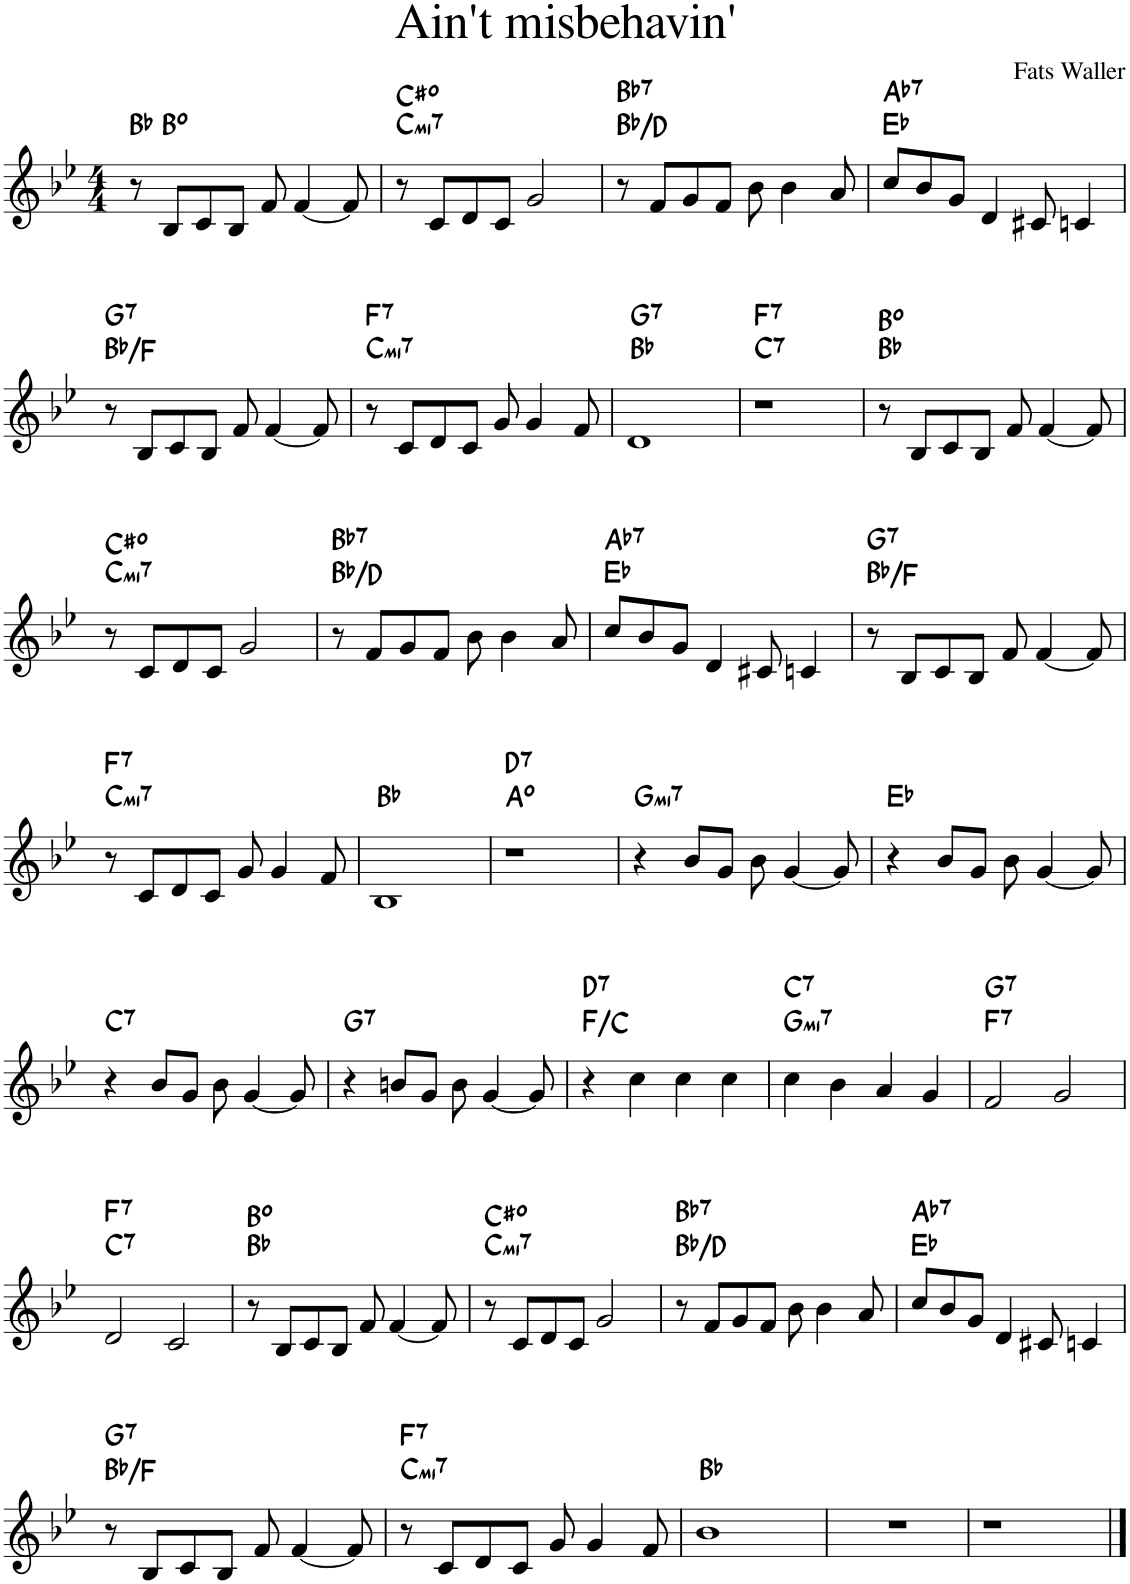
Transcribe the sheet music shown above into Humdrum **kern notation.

**kern	**harte
*part1	*part1
*staff1	*
*I"Piano	*
*I'Pno	*
*clefG2	*
*k[b-e-]	*
*M4/4	*
=1	=1
8r	Bb:maj
8B-/L	B:dim
8c/	.
8B-/J	.
8f/	.
[4f/	.
8f/]	.
=2	=2
!	!LO:H:n=1:kt=mi7
8r	C:min7 C#:dim
8c/L	.
8d/	.
8c/J	.
2g/	.
=3	=3
!	!LO:H:n=2:kt=7
8r	Bb:maj/3 Bb:7
8f/L	.
8g/	.
8f/J	.
8b-\	.
4b-\	.
8a/	.
=4	=4
!	!LO:H:n=2:kt=7
8cc/L	Eb:maj Ab:7
8b-/	.
8g/J	.
4d/	.
8c#X/	.
4cn/	.
!!LO:LB:g=z
=5	=5
!	!LO:H:n=2:kt=7
8r	Bb:maj/5 G:7
8B-/L	.
8c/	.
8B-/J	.
8f/	.
[4f/	.
8f/]	.
=6	=6
!	!LO:H:n=1:kt=mi7
!	!LO:H:n=2:kt=7
8r	C:min7 F:7
8c/L	.
8d/	.
8c/J	.
8g/	.
4g/	.
8f/	.
=7	=7
!	!LO:H:n=2:kt=7
1d	Bb:maj G:7
=8	=8
!	!LO:H:n=1:kt=7
!	!LO:H:n=2:kt=7
1r	C:7 F:7
=9	=9
8r	Bb:maj B:dim
8B-/L	.
8c/	.
8B-/J	.
8f/	.
[4f/	.
8f/]	.
!!LO:LB:g=z
=10	=10
!	!LO:H:n=1:kt=mi7
8r	C:min7 C#:dim
8c/L	.
8d/	.
8c/J	.
2g/	.
=11	=11
!	!LO:H:n=2:kt=7
8r	Bb:maj/3 Bb:7
8f/L	.
8g/	.
8f/J	.
8b-\	.
4b-\	.
8a/	.
=12	=12
!	!LO:H:n=2:kt=7
8cc/L	Eb:maj Ab:7
8b-/	.
8g/J	.
4d/	.
8c#X/	.
4cn/	.
=13	=13
!	!LO:H:n=2:kt=7
8r	Bb:maj/5 G:7
8B-/L	.
8c/	.
8B-/J	.
8f/	.
[4f/	.
8f/]	.
!!LO:LB:g=z
=14	=14
!	!LO:H:n=1:kt=mi7
!	!LO:H:n=2:kt=7
8r	C:min7 F:7
8c/L	.
8d/	.
8c/J	.
8g/	.
4g/	.
8f/	.
=15	=15
1B-	Bb:maj
=16	=16
!	!LO:H:n=2:kt=7
1r	A:dim D:7
=17	=17
!	!LO:H:kt=mi7
4r	G:min7
8b-/L	.
8g/J	.
8b-\	.
[4g/	.
8g/]	.
=18	=18
4r	Eb:maj
8b-/L	.
8g/J	.
8b-\	.
[4g/	.
8g/]	.
!!LO:LB:g=z
=19	=19
!	!LO:H:kt=7
4r	C:7
8b-/L	.
8g/J	.
8b-\	.
[4g/	.
8g/]	.
=20	=20
!	!LO:H:kt=7
4r	G:7
8bn/L	.
8g/J	.
8b\	.
[4g/	.
8g/]	.
=21	=21
!	!LO:H:n=2:kt=7
4r	F:maj/5 D:7
4cc\	.
4cc\	.
4cc\	.
=22	=22
!	!LO:H:n=1:kt=mi7
!	!LO:H:n=2:kt=7
4cc\	G:min7 C:7
4b-\	.
4a/	.
4g/	.
=23	=23
!	!LO:H:n=1:kt=7
!	!LO:H:n=2:kt=7
2f/	F:7 G:7
2g/	.
!!LO:LB:g=z
=24	=24
!	!LO:H:n=1:kt=7
!	!LO:H:n=2:kt=7
2d/	C:7 F:7
2c/	.
=25	=25
8r	Bb:maj B:dim
8B-/L	.
8c/	.
8B-/J	.
8f/	.
[4f/	.
8f/]	.
=26	=26
!	!LO:H:n=1:kt=mi7
8r	C:min7 C#:dim
8c/L	.
8d/	.
8c/J	.
2g/	.
=27	=27
!	!LO:H:n=2:kt=7
8r	Bb:maj/3 Bb:7
8f/L	.
8g/	.
8f/J	.
8b-\	.
4b-\	.
8a/	.
=28	=28
!	!LO:H:n=2:kt=7
8cc/L	Eb:maj Ab:7
8b-/	.
8g/J	.
4d/	.
8c#X/	.
4cn/	.
!!LO:LB:g=z
=29	=29
!	!LO:H:n=2:kt=7
8r	Bb:maj/5 G:7
8B-/L	.
8c/	.
8B-/J	.
8f/	.
[4f/	.
8f/]	.
=30	=30
!	!LO:H:n=1:kt=mi7
!	!LO:H:n=2:kt=7
8r	C:min7 F:7
8c/L	.
8d/	.
8c/J	.
8g/	.
4g/	.
8f/	.
=31	=31
1b-	Bb:maj
=32	=32
1r	.
=33	=33
1r	.
==	==
*-	*-
